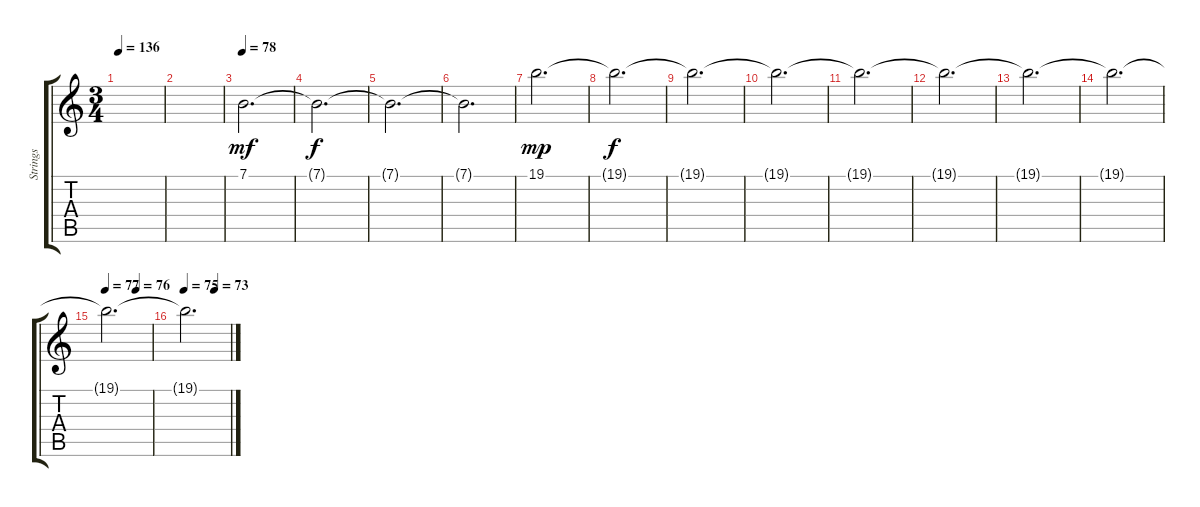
\track ("Strings" "Strings") {instrument stringensemble2}
\staff {score tabs}
\tuning (E4 B3 G3 D3 A2 E2) {hide}
\ts (3 4)
\tempo 136
\clef g2
\ks c
|
|
\tempo 78
7.1.2{d dy mf} |
7.1{t}.2{d dy f} |
7.1{t}.2{d} |
7.1{t}.2{d} |
19.1.2{d dy mp} |
19.1{t}.2{d dy f} |
19.1{t}.2{d} |
19.1{t}.2{d} |
19.1{t}.2{d} |
19.1{t}.2{d} |
19.1{t}.2{d} |
19.1{t}.2{d} |
\tempo 77
\tempo (76 0.6666666666666666)
19.1{t}.2{d} |
\tempo 75
\tempo (73 0.6666666666666666)
19.1{t}.2{d}
